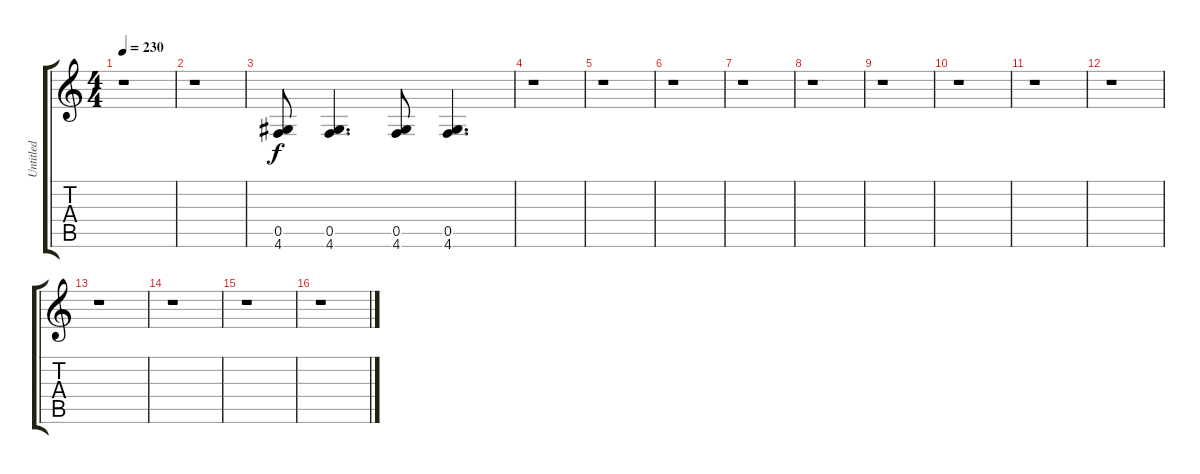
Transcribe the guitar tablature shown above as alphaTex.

\track ("Untitled" "Untitled") {instrument overdrivenguitar}
\staff {score tabs}
\tuning (Eb4 Bb3 Gb3 Db3 Ab2 Db2) {hide}
\ts (4 4)
\tempo 230
\clef g2
\ks c
r.1{dy f} |
r.1 |
(0.5 4.6).8 (0.5 4.6).4{d} (0.5 4.6).8 (0.5 4.6).4{d} |
r.1 |
r.1 |
r.1 |
r.1 |
r.1 |
r.1 |
r.1 |
r.1 |
r.1 |
r.1 |
r.1 |
r.1 |
r.1
